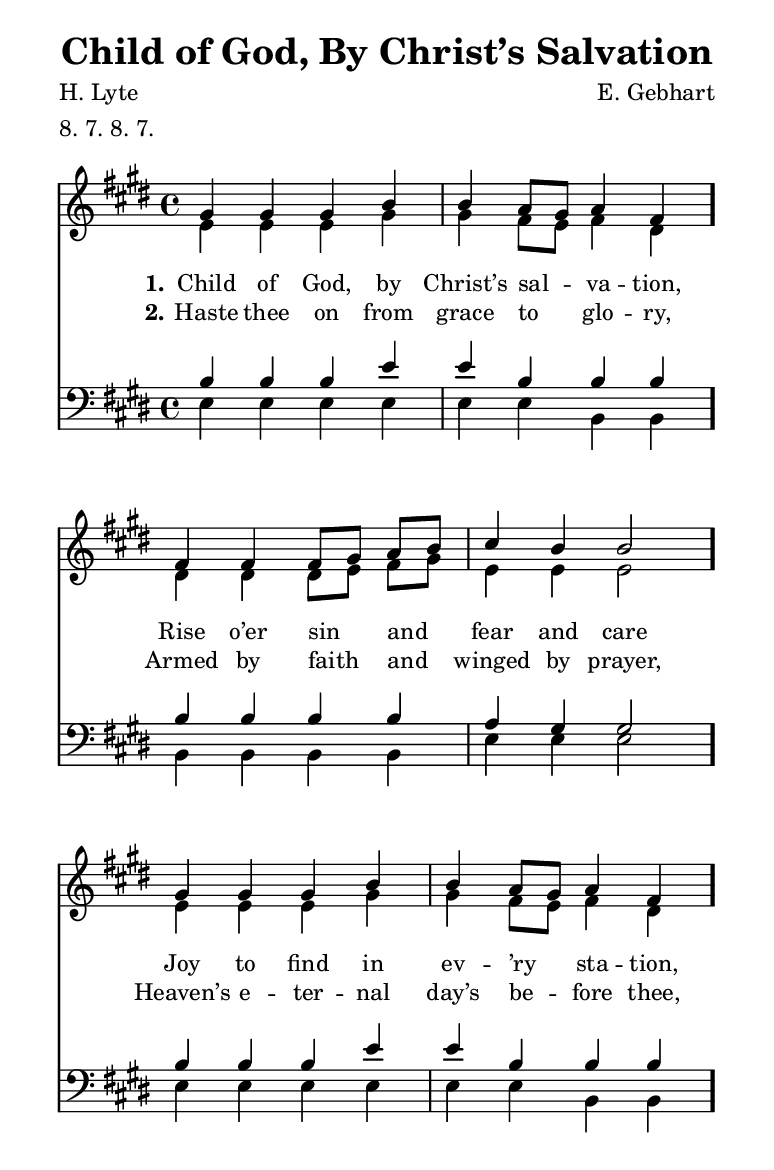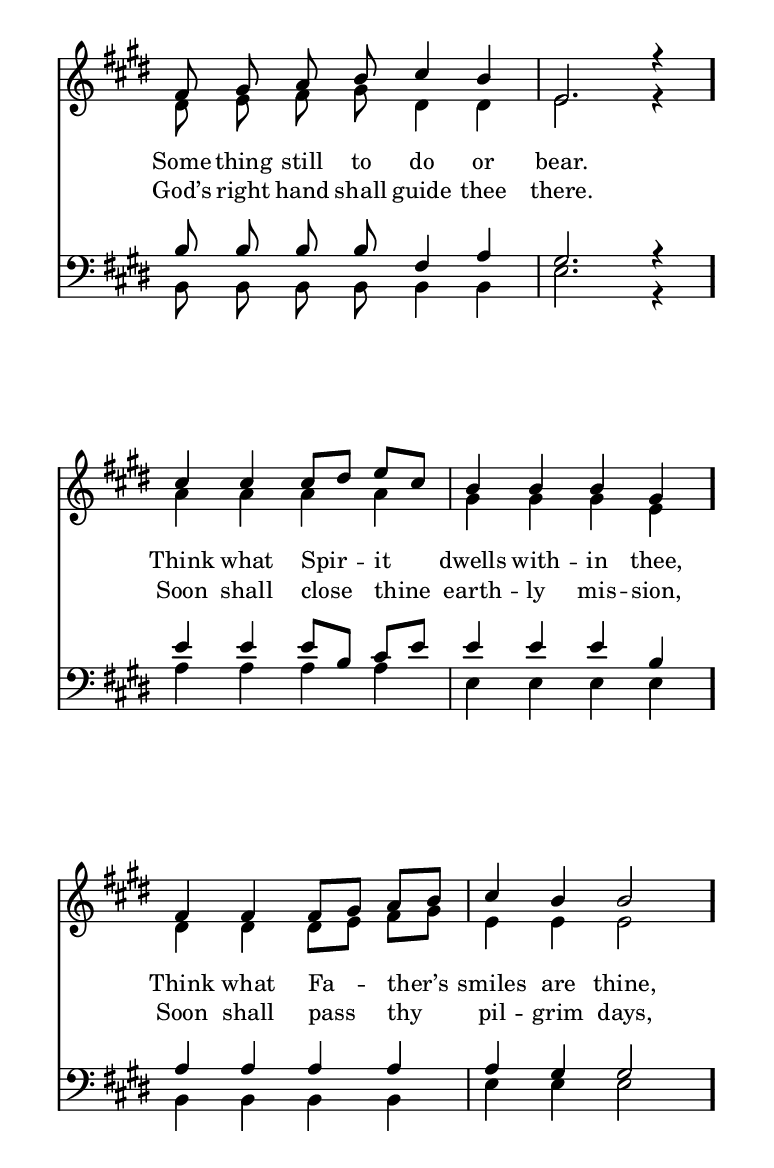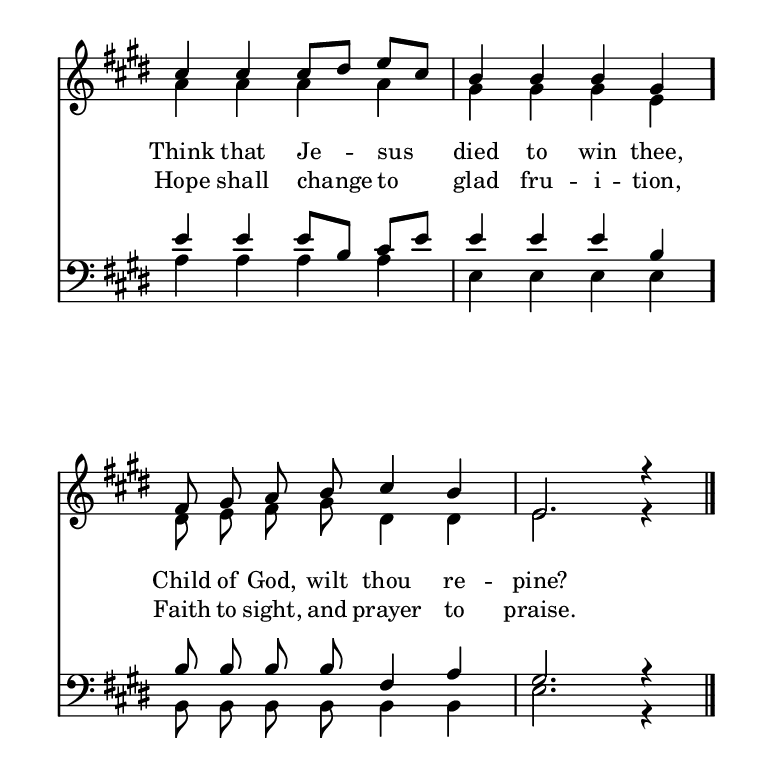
\include "common/global.ily"
\paper {
  \include "common/paper.ily"
  %ragged-bottom = ##t
  %ragged-last-bottom = ##t
  systems-per-page = ##f
  %page-count = ##f
}

\header{
  hymnnumber = "156"
  title = "Child of God, By Christ’s Salvation"
  tunename = ""
  meter = "8. 7. 8. 7."
  poet = "H. Lyte"
  composer = "E. Gebhart"
  %copyright = ""
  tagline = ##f
}

global = {
  \include "common/overrides.ily"
  \override Staff.TimeSignature.style = #'()
  \time 4/4
  \override Score.MetronomeMark.transparent = ##t % hide all fermata changes too
  \tempo 4=80
  \key e \major
  \autoBeamOff
}

notesSoprano = {
\global
\relative c'' {

  gis4 gis gis b | b a8[ gis] a4 fis |
  fis4 fis fis8[ gis] a[ b] | cis4 b b2
  gis4 gis gis b | b a8[ gis] a4 fis |
  fis8 gis a b cis4 b | e,2. r4 |

  cis'4 cis cis8[ dis] e[ cis] | b4 b b gis |
  fis4 fis fis8[ gis] a[ b] | cis4 b b2 |
  cis4 cis cis8[ dis] e[ cis] | b4 b b gis |
  fis8 gis a b cis4 b | e,2. r4 |

  \bar "|."

}
}

notesAlto = {
\global
\relative e' {

  e4 e e gis | gis fis8[ e] fis4 dis |
  dis4 dis dis8[ e] fis[ gis] | e4 e e2 |
  e4 e e gis | gis fis8[ e] fis4 dis |
  dis8 e fis gis dis4 dis | e2. r4 |

  a4 a a a | gis gis gis e |
  dis4 dis dis8[ e] fis[ gis] | e4 e e2 |
  a4 a a a | gis gis gis e |
  dis8 e fis gis dis4 dis | e2. r4 |

}
}

notesTenor = {
\global
\relative a {

  b4 b b e | e b b b |
  b b b b | a gis gis2 |
  b4 b b e | e b b b |
  b8 b b b fis4 a | gis2. r4 |

  e'4 e e8[ b] cis[ e] | e4 e e b |
  a4 a a a | a gis gis2 |
  e'4 e e8[ b] cis[ e] | e4 e e b |
  b8 b b b fis4 a | gis2. r4 |

}
}

notesBass = {
\global
\relative f {

  e4 e e e | e e b b |
  b4 b b b | e e e2 |
  e4 e e e | e e b b |
  b8 b b b b4 b | e2. r4 |

  a4 a a a | e e e e | 
  b4 b b b | e e e2 |
  a4 a a a | e e e e | 
  b8 b b b b4 b | e2. r4 |

}
}

wordsA = \lyricmode {
\set stanza = "1."

Child of God, by Christ’s sal -- va -- tion, \bar "."
Rise o’er sin and fear and care \bar "."
Joy to find in ev -- ’ry sta -- tion, \bar "."
Some -- thing still to do or bear. \bar "."
Think what Spir -- it dwells with -- in thee, \bar "."
Think what Fa -- ther’s smiles are thine, \bar "."
Think that Je -- sus died to win thee, \bar "."
Child of God, wilt thou re -- pine? \bar "."

}

wordsB = \lyricmode {
\set stanza = "2."

Haste thee on from grace to glo -- ry,
Armed by faith and winged by prayer,
Heaven’s e -- ter -- nal day’s be -- fore thee,
God’s right hand shall guide thee there.
Soon shall close thine earth -- ly mis -- sion,
Soon shall pass thy pil -- grim days,
Hope shall change to glad fru -- i -- tion,
Faith to sight, and prayer to praise.

}

\score {
  \context ChoirStaff <<
    \context Staff = upper <<
      \set ChoirStaff.systemStartDelimiter = #'SystemStartBar
      \context Voice  = sopranos { \voiceOne << \notesSoprano >> }
      \context Voice  = altos { \voiceTwo << \notesAlto >> }
      \context Lyrics = one   \lyricsto sopranos \wordsA
      \context Lyrics = two   \lyricsto sopranos \wordsB
    >>
    \context Staff = men <<
      \clef bass
      \context Voice  = tenors { \voiceOne << \notesTenor >> }
      \context Voice  = basses { \voiceTwo << \notesBass >> }
    >>
  >>
  \layout {
    \include "common/layout.ily"
  }
  \midi{
    \include "common/midi.ily"
  }
}

\version "2.18.0"  % necessary for upgrading to future LilyPond versions.

% vi:set et ts=2 sw=2 ai nocindent syntax=lilypond:
